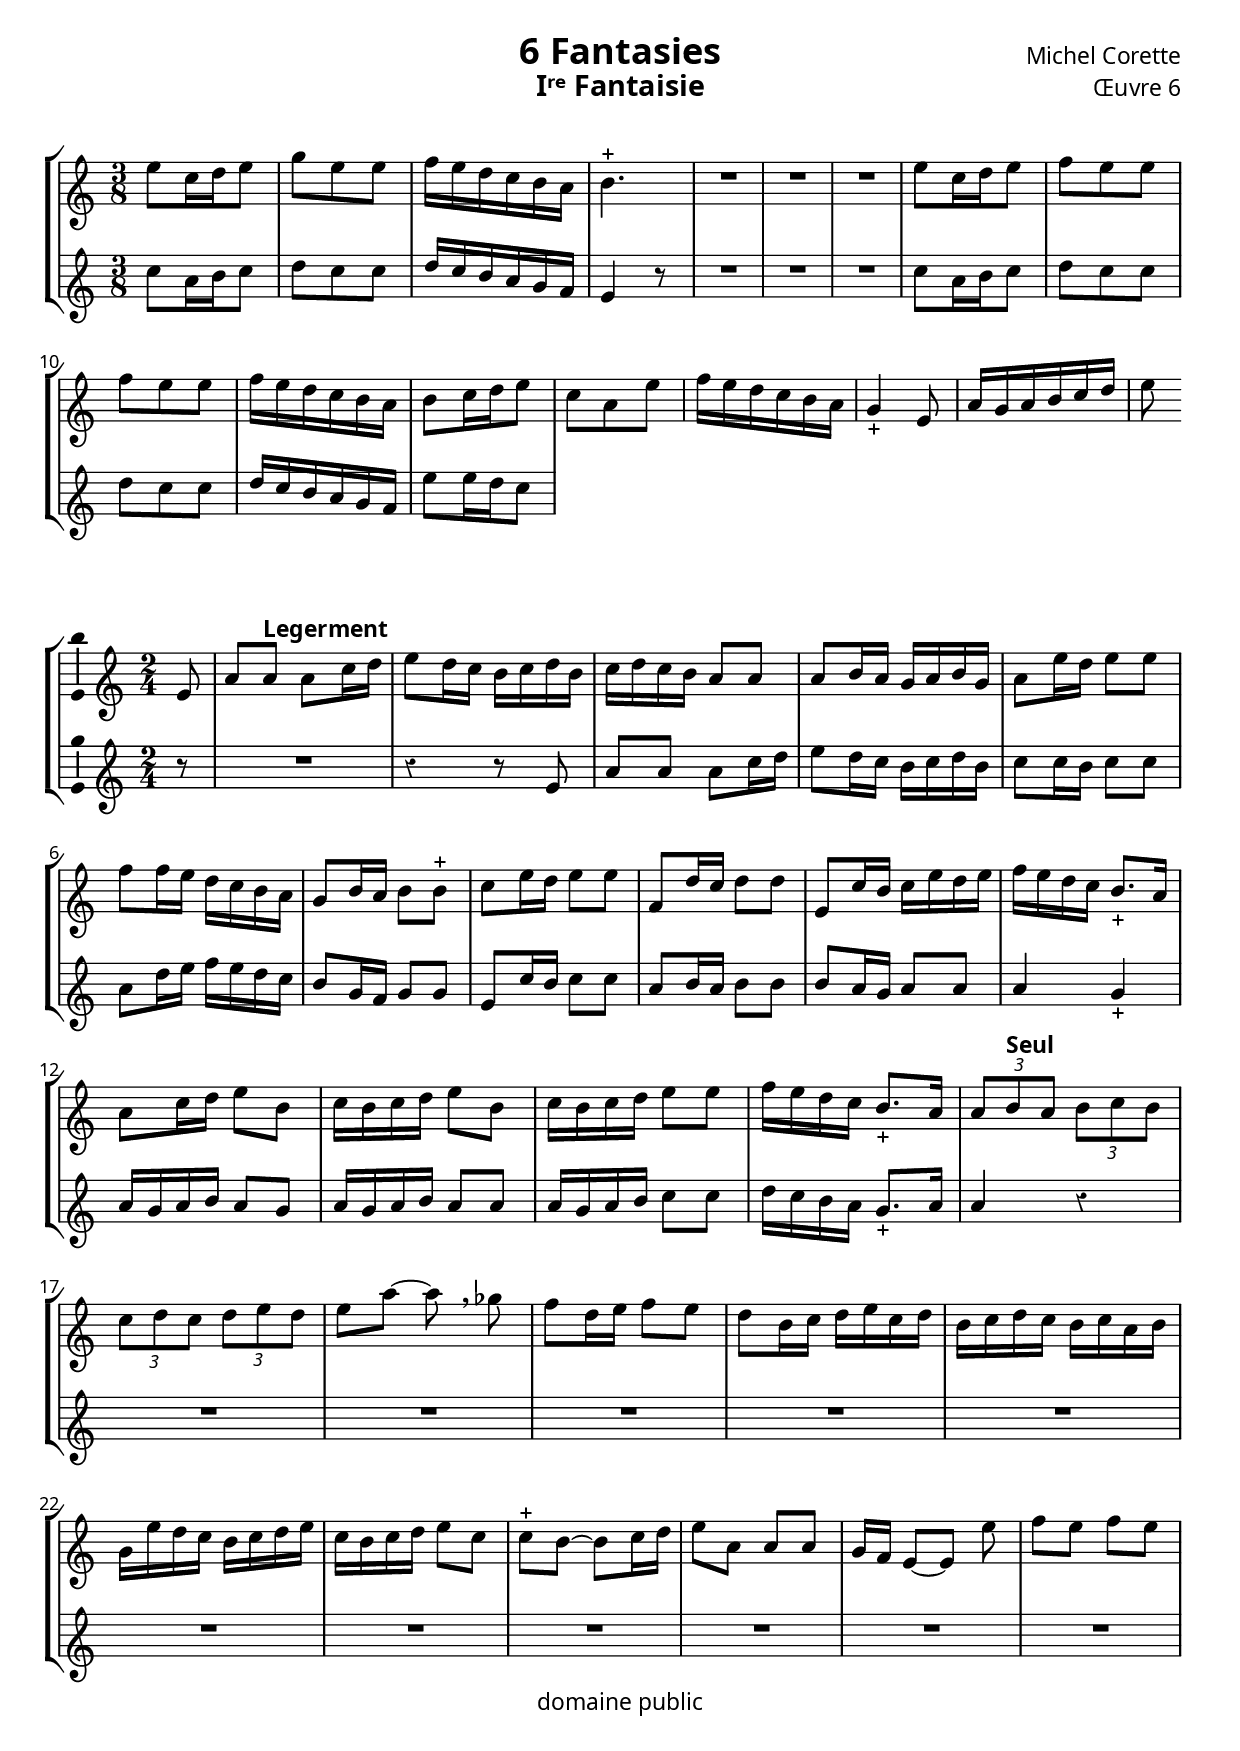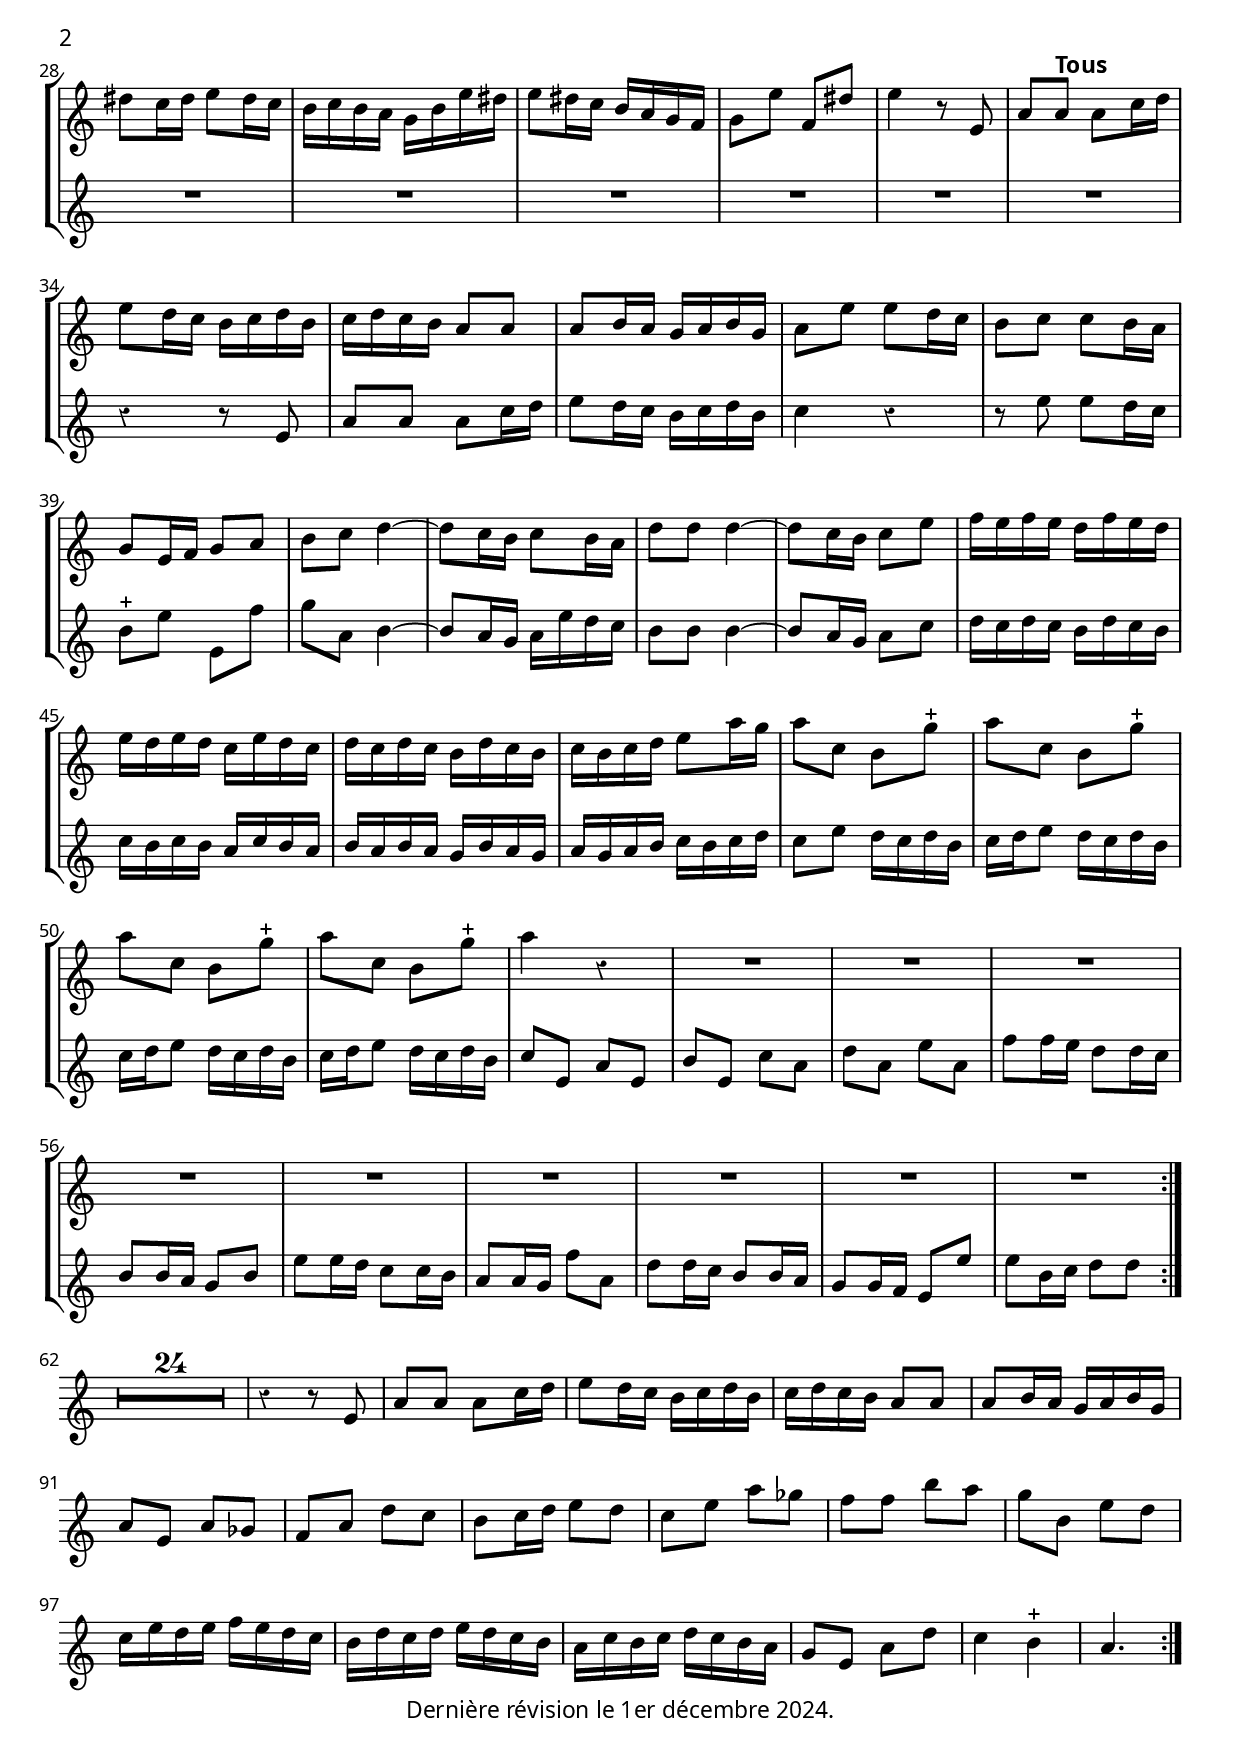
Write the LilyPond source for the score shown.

\version "2.24.1"
\include "stemside.ily"

\book {
  \bookpart {
    \include "layout.ily"
    \header {
      title = "6 Fantasies"
subtitle = "Iʳᵉ Fantaisie"
composer = "Michel Corette"
opus = "Op 6"
\include "../../revision_fr.ily"

    }
    \score {
  \header {
    piece = "Gracieusement"

  }
  \new StaffGroup <<
    \new Staff \with {
      midiInstrument = "recorder"
    } {
      << {
	\clef french
	
\include "globals.ily"
\transpose c c'' {
  g8 e16 f  g8  |
  b g g         |
  a16 g f e d c |
  d4.\tre       |
  R4. R4. R4.   |
  g8 e16 f g8   |
  a8 g g        |
  a g g         |
  a16 g f e d c |
  d8 e16 f g8 |
  e8 c g |
  a16 g f e d c |
  b,4\tre g,8 |
  c16 b, c d e f |
  g8

}

      }
      >>
    }
    \new Staff \with {
      midiInstrument = "recorder"
    } {
      <<
	{\clef french
	\include "globals.ily"
\transpose c c'' {
  e8 c16 d e8                 |
  f8 e e                      |
  f16 e d c b, a,             |
  g,4 r8                       |
  R4. R4. R4.                 |
  e8 c16 d e8                 |
  f8 e e                      |
  f e e                       |
  f16 e d c b, a, g8 g16 f e8 |
}

	}
      >>
    }
  >>
  \layout { }
  \midi { }
}

    \score {
  \header {
    title = "6 Fantasies"
subtitle = "Iʳᵉ Fantaisie"
composer = "Michel Corette"
opus = "Op 6"
\include "../../revision_fr.ily"

  }
  \new StaffGroup <<
    \new Staff \with {
      midiInstrument = "recorder"
      \consists "Ambitus_engraver"
    } {
      << {
	\clef french
	% \once \override Staff.TimeSignature.style = #'single-digit
\time 2/4
\key c \major
\override Staff.Rest.style = #'classical
\compressEmptyMeasures


\transpose c c'' {
  \repeat volta 2 {
    \partial 8 g,8                                      |
    c\tempo "Legerment"  c c e16 f                      |
    g8 f16 e d e f d                                    |
    e f e d c8 c                                        |
    c8 d16 c b, c d b,                                  |
    c8 g16 f g8 g                                       | \break
    a8 a16 g f e d c                                    |
    b,8 d16 c d8 d\tre                                  |
    e8 g16 f  g8 g                                      |
    a,8 f16 e f8 f                                      |
    g,8 e16 d e g f g                                   |
    a16 g f e d8.\tre c16                               |
    c8 e16 f g8 d                                       |
    e16 d e f g8 d                                      |
    e16 d e f g8 g                                      |
    a16 g f e d8.\tre c16                               |
    \times 2/3 {c8\tempo "Seul" d c} \times 2/3 {d e d} |
    \times 2/3 {e8 f e} \times 2/3 {f g f}              |
    % g8 c'4 bes8                                       |
    g8 c'8 ~ c' \breathe bes8                           |
    a8 f16 g a8 g                                       |
    f d16 e f g e f                                     |
    d e f e d  e c d                                    | \break
    b, g f e d e f g                                     |
    e d e f g8 e                                        |
    e8\tre d8 ~ d e16 f                                 |
    g8 c c c                                            |
    b,16 a, g,8 ~ [g,] g                                |
    a8 g a g                                            |
    fis e16 fis g8 fis16 e                              |
    d16 e d c b, d g fis                                |
    g8 fis16 e d c b, a,                                |
    b,8 g a, fis                                        |
    g4 r8 g,8                                           |
    c\tempo "Tous" c c e16 f                            |
    g8 f16 e d e f d                                    |
    e f e d c8 c                                        |
    c8 d16 c b, c d b,                                  |
    c8 g g f16 e                                        |
    d8 e e d16 c                                        |
    b,8 g,16 a, b,8 c                                   |
    d8 e f4 ~                                           |
    f8 e16 d e8 d16 c                                   |
    f8 f f4 ~                                           |
    f8 e16 d e8 g                                       |
    a16 g a g f a g f                                   |
    g f g f e g f e                                     |
    f e f e d f e d                                     |
    e d e f g8 c'16 b                                   |
    c'8 e d b\tre                                       |
    c'8 e d b\tre                                       |
    c'8 e d b\tre                                       |
    c'8 e d b\tre                                       |
    c'4 r4                                              |
    R2*33
    r4 r8 g,8                                           |
    c8 c c e16 f                                        |
    g8 f16 e d e f d                                    |
    e f e d c8 c                                        |
    c8 d16 c b, c d b,                                  |
    c8 g, c bes,                                        |
    a, c f e                                            |
    d e16 f g8 f                                        |
    e8 g c' bes                                         |
    a8 a d' c'                                          |
    b d g f                                             |
    e16 g f g a g f e                                   |
    d16 f e f g f e d                                   |
    c e d e f e d c                                     |
    b,8 g, c f                                          |
    e4 d\tre                                            |
    c4.


  }
}

      }
      >>
    }
    \new Staff \with {
      midiInstrument = "recorder"
      \consists "Ambitus_engraver"
    } {
      <<
	{\clef french
	% \once \override Staff.TimeSignature.style = #'single-digit
\time 2/4
\key c \major
\override Staff.Rest.style = #'classical
\compressEmptyMeasures


\transpose c c'' {
  \repeat volta 2 {
    \partial 8 r8           |
    R2                      |
    r4 r8 g,8               |
    c8 c c e16 f            |
    g8 f16 e d e f d        |
    e8 e16 d e8 e           |
    c8 f16 g a g f e        |
    d8 b,16 a, b,8 b,       |
                            | % break
    g,8 e16 d e8 e          |
    c d16 c d8 d            |
    d8 c16 b, c8 c          |
    c4 b,4\tre              |
    c16 b, c d c8 b,        |
    c16 b, c d c8 c         |
    c16 b, c d e8 e         |
    f16 e d c b,8.\tre c16  |
    c4 r4                   |
    R2*17
    r4 r8 g,8               |
    c c c e16 f             |
    g8 f16 e d e f d        |
    e4 r4                   |
    r8 g g f16 e            |
    d8\tre g8 g,8 a         |
    b c d4 ~                |
    d8 c16 b, c g f e       |
    d8 d d4 ~               |
    d8 c16 b, c8 e          |
    f16 e f e d f e d       |
    e d e d c e d c         |
    d c d c b, d c b,       |
    c b, c d e d e f        |
    e8 g f16 e f d          |
    e f g8 f16 e f d        |
    e f g8 f16 e f d        |
    e16 f g8 f16 e f d      |
    e8 g, c g,              |
    d g, e c                |
    f c g c                 |
    a8 a16 g f8 f16 e       |
    d8 d16 c b,8 d          |
    g8 g16 f e8 e16 d       |
    c8 c16 b, a8 c          |
    f8 f16 e d8 d16 c       |
    b,8 b,16 a, g,8 g       |
    g8 d16 e f8 f           |

  }
}


	}
      >>
    }
  >>
  \layout { }
  \midi { }
}

  }
}
% vim:sw=2:ts=2:et:
